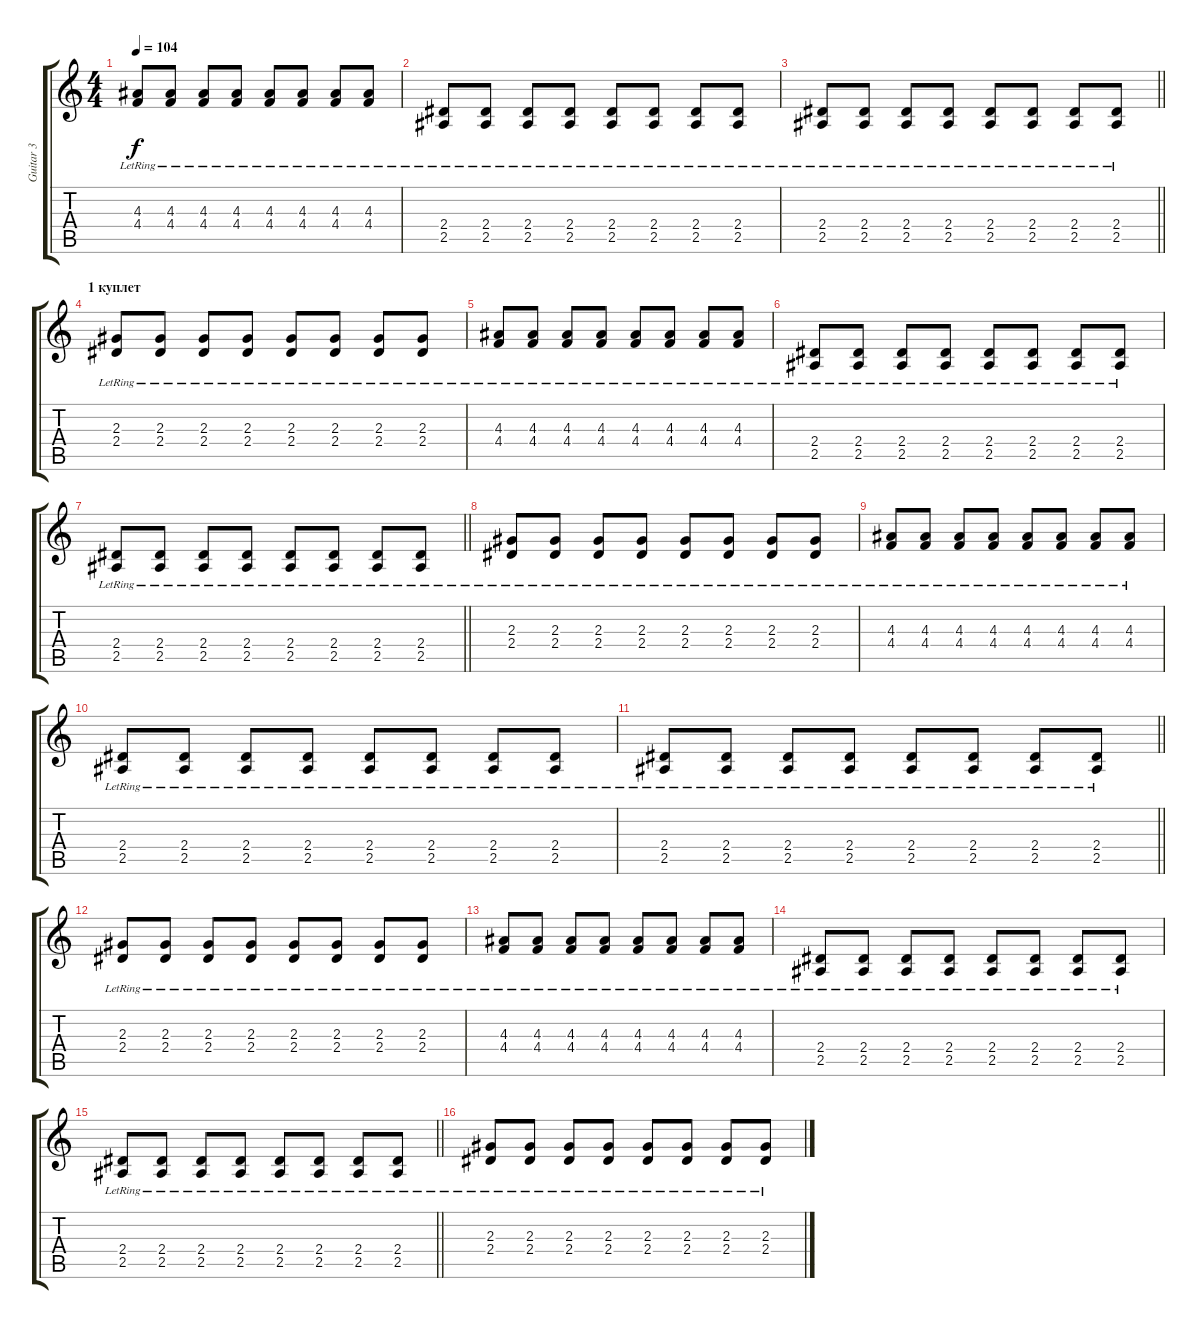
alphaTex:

\track ("Guitar 3" "Guitar 3") {instrument electricguitarjazz}
\staff {score tabs}
\tuning (Eb4 Bb3 Gb3 Db3 Ab2 Eb2) {hide}
\ts (4 4)
\tempo 104
\clef g2
\ks c
(4.3{lr} 4.4{lr}).8{dy f} (4.3{lr} 4.4{lr}).8 (4.3{lr} 4.4{lr}).8 (4.3{lr} 4.4{lr}).8 (4.3{lr} 4.4{lr}).8 (4.3{lr} 4.4{lr}).8 (4.3{lr} 4.4{lr}).8 (4.3{lr} 4.4{lr}).8 |
(2.4{lr} 2.5{lr}).8 (2.4{lr} 2.5{lr}).8 (2.4{lr} 2.5{lr}).8 (2.4{lr} 2.5{lr}).8 (2.4{lr} 2.5{lr}).8 (2.4{lr} 2.5{lr}).8 (2.4{lr} 2.5{lr}).8 (2.4{lr} 2.5{lr}).8 |
\barLineRight lightlight
(2.4{lr} 2.5{lr}).8 (2.4{lr} 2.5{lr}).8 (2.4{lr} 2.5{lr}).8 (2.4{lr} 2.5{lr}).8 (2.4{lr} 2.5{lr}).8 (2.4{lr} 2.5{lr}).8 (2.4{lr} 2.5{lr}).8 (2.4{lr} 2.5{lr}).8 |
\section ("" "1 куплет ")
(2.3{lr} 2.4{lr}).8 (2.3{lr} 2.4{lr}).8 (2.3{lr} 2.4{lr}).8 (2.3{lr} 2.4{lr}).8 (2.3{lr} 2.4{lr}).8 (2.3{lr} 2.4{lr}).8 (2.3{lr} 2.4{lr}).8 (2.3{lr} 2.4{lr}).8 |
(4.3{lr} 4.4{lr}).8 (4.3{lr} 4.4{lr}).8 (4.3{lr} 4.4{lr}).8 (4.3{lr} 4.4{lr}).8 (4.3{lr} 4.4{lr}).8 (4.3{lr} 4.4{lr}).8 (4.3{lr} 4.4{lr}).8 (4.3{lr} 4.4{lr}).8 |
(2.4{lr} 2.5{lr}).8 (2.4{lr} 2.5{lr}).8 (2.4{lr} 2.5{lr}).8 (2.4{lr} 2.5{lr}).8 (2.4{lr} 2.5{lr}).8 (2.4{lr} 2.5{lr}).8 (2.4{lr} 2.5{lr}).8 (2.4{lr} 2.5{lr}).8 |
\barLineRight lightlight
(2.4{lr} 2.5{lr}).8 (2.4{lr} 2.5{lr}).8 (2.4{lr} 2.5{lr}).8 (2.4{lr} 2.5{lr}).8 (2.4{lr} 2.5{lr}).8 (2.4{lr} 2.5{lr}).8 (2.4{lr} 2.5{lr}).8 (2.4{lr} 2.5{lr}).8 |
(2.3{lr} 2.4{lr}).8 (2.3{lr} 2.4{lr}).8 (2.3{lr} 2.4{lr}).8 (2.3{lr} 2.4{lr}).8 (2.3{lr} 2.4{lr}).8 (2.3{lr} 2.4{lr}).8 (2.3{lr} 2.4{lr}).8 (2.3{lr} 2.4{lr}).8 |
(4.3{lr} 4.4{lr}).8 (4.3{lr} 4.4{lr}).8 (4.3{lr} 4.4{lr}).8 (4.3{lr} 4.4{lr}).8 (4.3{lr} 4.4{lr}).8 (4.3{lr} 4.4{lr}).8 (4.3{lr} 4.4{lr}).8 (4.3{lr} 4.4{lr}).8 |
(2.4{lr} 2.5{lr}).8 (2.4{lr} 2.5{lr}).8 (2.4{lr} 2.5{lr}).8 (2.4{lr} 2.5{lr}).8 (2.4{lr} 2.5{lr}).8 (2.4{lr} 2.5{lr}).8 (2.4{lr} 2.5{lr}).8 (2.4{lr} 2.5{lr}).8 |
\barLineRight lightlight
(2.4{lr} 2.5{lr}).8 (2.4{lr} 2.5{lr}).8 (2.4{lr} 2.5{lr}).8 (2.4{lr} 2.5{lr}).8 (2.4{lr} 2.5{lr}).8 (2.4{lr} 2.5{lr}).8 (2.4{lr} 2.5{lr}).8 (2.4{lr} 2.5{lr}).8 |
(2.3{lr} 2.4{lr}).8 (2.3{lr} 2.4{lr}).8 (2.3{lr} 2.4{lr}).8 (2.3{lr} 2.4{lr}).8 (2.3{lr} 2.4{lr}).8 (2.3{lr} 2.4{lr}).8 (2.3{lr} 2.4{lr}).8 (2.3{lr} 2.4{lr}).8 |
(4.3{lr} 4.4{lr}).8 (4.3{lr} 4.4{lr}).8 (4.3{lr} 4.4{lr}).8 (4.3{lr} 4.4{lr}).8 (4.3{lr} 4.4{lr}).8 (4.3{lr} 4.4{lr}).8 (4.3{lr} 4.4{lr}).8 (4.3{lr} 4.4{lr}).8 |
(2.4{lr} 2.5{lr}).8 (2.4{lr} 2.5{lr}).8 (2.4{lr} 2.5{lr}).8 (2.4{lr} 2.5{lr}).8 (2.4{lr} 2.5{lr}).8 (2.4{lr} 2.5{lr}).8 (2.4{lr} 2.5{lr}).8 (2.4{lr} 2.5{lr}).8 |
\barLineRight lightlight
(2.4{lr} 2.5{lr}).8 (2.4{lr} 2.5{lr}).8 (2.4{lr} 2.5{lr}).8 (2.4{lr} 2.5{lr}).8 (2.4{lr} 2.5{lr}).8 (2.4{lr} 2.5{lr}).8 (2.4{lr} 2.5{lr}).8 (2.4{lr} 2.5{lr}).8 |
(2.3{lr} 2.4{lr}).8 (2.3{lr} 2.4{lr}).8 (2.3{lr} 2.4{lr}).8 (2.3{lr} 2.4{lr}).8 (2.3{lr} 2.4{lr}).8 (2.3{lr} 2.4{lr}).8 (2.3{lr} 2.4{lr}).8 (2.3{lr} 2.4{lr}).8
